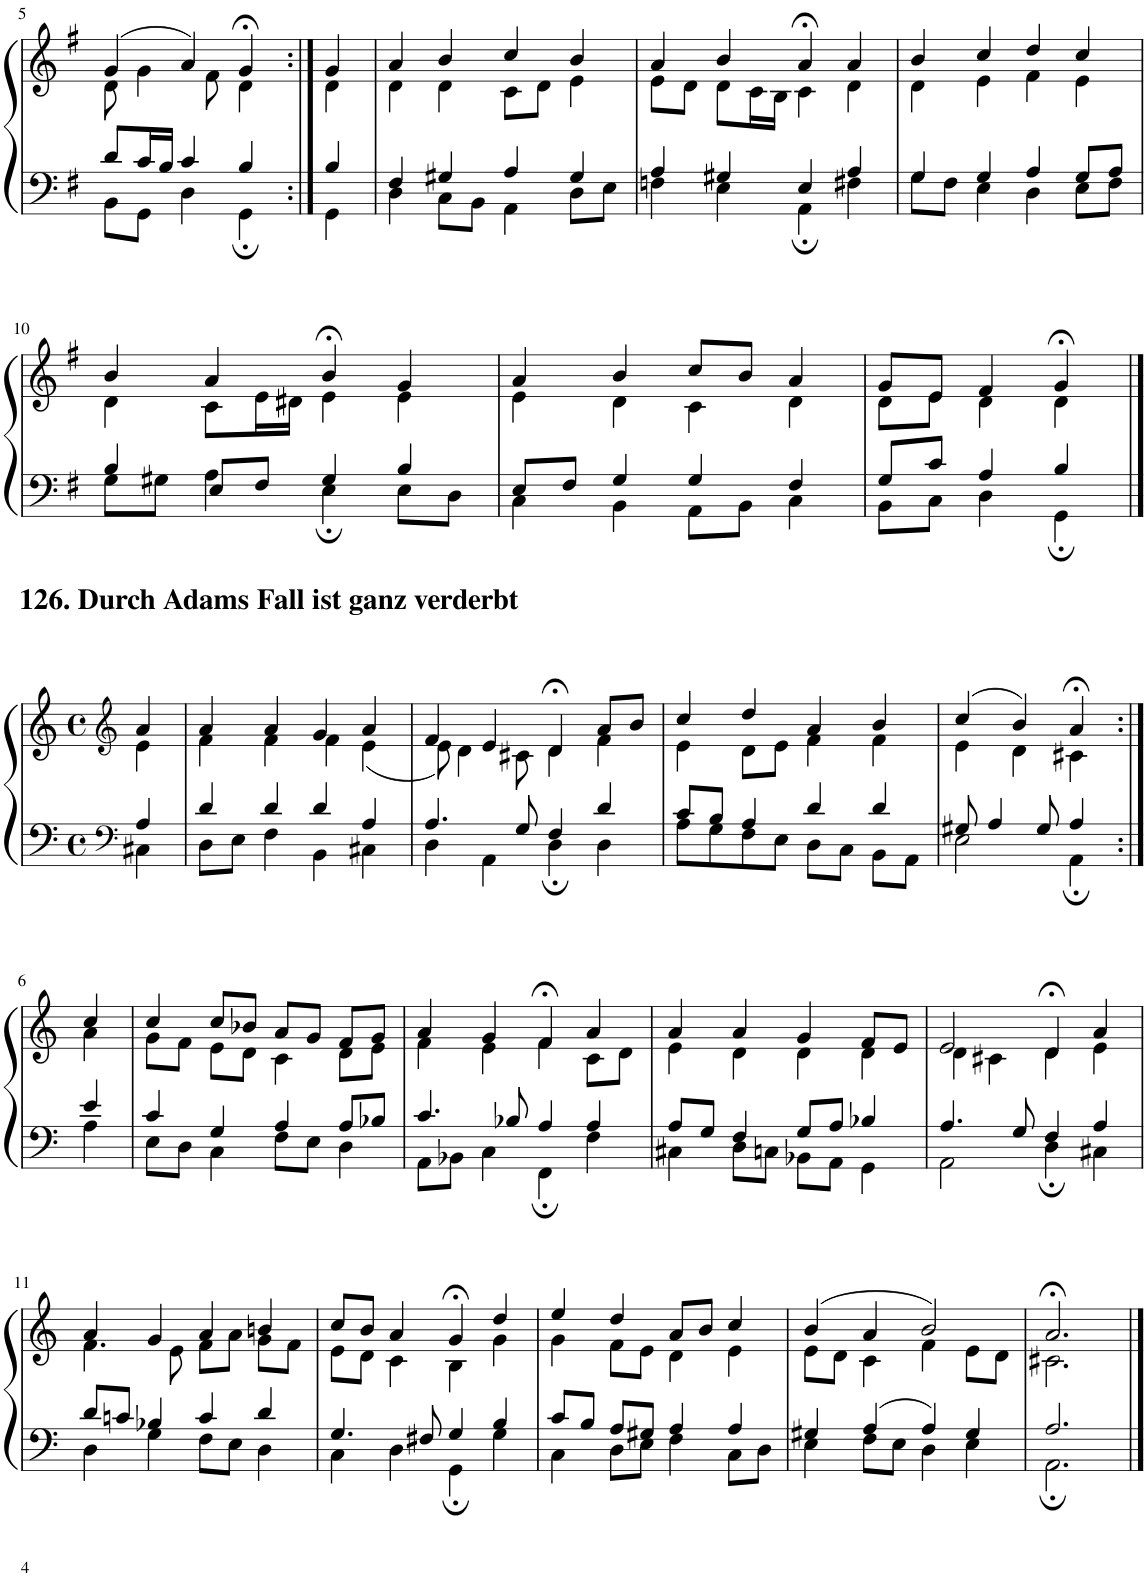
**kern	**kern
*part1	*part1
*staff2	*staff1
*I"Piano	*
*I'Pno	*
!!LO:PB:g=z
*clefF4	*clefG2
*k[f#]	*k[f#]
*M4/4	*M4/4
*met(c)	*met(c)
=5	=5
*^	*^
8d/L	8BB\L	(4g/	8d\
16c/L	8GG\J	.	4g\
16B/JJ	.	.	.
4c/	4D\	4a/)	.
.	.	.	8f#\
4B/	4GG;\	4g;</	4d\
=6:|!	=6:|!	=6:|!	=6:|!
4B/	4GG\	4g/	4d\
=7	=7	=7	=7
4F#/	4D\	4a/	4d\
4G#X/	8C\L	4b/	4d\
.	8BB\J	.	.
4A/	4AA\	4cc/	8c\L
.	.	.	8d\J
4G#/	8D\L	4b/	4e\
.	8E\J	.	.
=8	=8	=8	=8
4A/	4Fn\	4a/	8e\L
.	.	.	8d\J
4G#X/	4E\	4b/	8d\L
.	.	.	16c\L
.	.	.	16B\JJ
4E/	4AA;\	4a;</	4c\
4A/	4F#X\	4a/	4d\
=9	=9	=9	=9
4G/	8G\L	4b/	4d\
.	8F#\J	.	.
4G/	4E\	4cc/	4e\
4A/	4D\	4dd/	4f#\
8G/L	8E\L	4cc/	4e\
8A/J	8F#\J	.	.
!!LO:LB:g=z	!!
=10	=10	=10	=10
4B/	8G\L	4b/	4d\
.	8G#X\J	.	.
8E/L	4A\	4a/	8c\L
8F#/J	.	.	16e\L
.	.	.	16d#X\JJ
4G#/	4E;\	4b;</	4e\
4B/	8E\L	4g/	4e\
.	8D\J	.	.
=11	=11	=11	=11
8E/L	4C\	4a/	4e\
8F#/J	.	.	.
4G/	4BB\	4b/	4d\
4G/	8AA\L	8cc/L	4c\
.	8BB\J	8b/J	.
4F#/	4C\	4a/	4d\
=12	=12	=12	=12
8G/L	8BB\L	8g/L	8d\L
8c/J	8C\J	8e/J	8e\J
4A/	4D\	4f#/	4d\
4B/	4GG;\	4g;</	4d\
!!LO:LB:g=z	!!
==1	==1	==1	==1
*clefF4	*	*clefG2	*
*k[]	*	*k[]	*
*M4/4	*	*M4/4	*
*met(c)	*	*met(c)	*
4A/	4C#X\	4a/	4e\
=2	=2	=2	=2
4d/	8D\L	4a/	4f\
.	8E\J	.	.
4d/	4F\	4a/	4f\
4d/	4BB\	4g/	4f\
4A/	4C#X\	4a/	(4e\
=3	=3	=3	=3
4.A/	4D\	4f/	8e\)
.	.	.	4d\
.	4AA\	4e/	.
8G/	.	.	8c#X\
4F/	4D;\	4d;</	4d\
4d/	4D\	8a/L	4f\
.	.	8b/J	.
=4	=4	=4	=4
8c/L	8A\L	4cc/	4e\
8B/J	8G\	.	.
4A/	8F\	4dd/	8d\L
.	8E\J	.	8e\J
4d/	8D\L	4a/	4f\
.	8C\J	.	.
4d/	8BB\L	4b/	4f\
.	8AA\J	.	.
=5	=5	=5	=5
8G#X/	2E\	(4cc/	4e\
4A/	.	.	.
.	.	4b/)	4d\
8G#/	.	.	.
4A/	4AA;\	4a;</	4c#X\
!!LO:LB:g=z	!!
=6:|!	=6:|!	=6:|!	=6:|!
4e/	4A\	4cc/	4a\
=7	=7	=7	=7
4c/	8E\L	4cc/	8g\L
.	8D\J	.	8f\J
4G/	4C\	8cc/L	8e\L
.	.	8b-X/J	8d\J
4A/	8F\L	8a/L	4c\
.	8E\J	8g/J	.
8A/L	4D\	8f/L	8d\L
8B-X/J	.	8g/J	8e\J
=8	=8	=8	=8
4.c/	8AA\L	4a/	4f\
.	8BB-X\J	.	.
.	4C\	4g/	4e\
8B-X/	.	.	.
4A/	4FF;\	4f;</	4f\
4A/	4F\	4a/	8c\L
.	.	.	8d\J
=9	=9	=9	=9
8A/L	4C#X\	4a/	4e\
8G/J	.	.	.
4F/	8D\L	4a/	4d\
.	8Cn\J	.	.
8G/L	8BB-X\L	4g/	4d\
8A/J	8AA\J	.	.
4B-X/	4GG\	8f/L	4d\
.	.	8e/J	.
=10	=10	=10	=10
4.A/	2AA\	2e/	4d\
.	.	.	4c#X\
8G/	.	.	.
4F/	4D;\	4d;</	4d\
4A/	4C#X\	4a/	4e\
!!LO:LB:g=z	!!
=11	=11	=11	=11
8d/L	4D\	4a/	4.f\
8cn/J	.	.	.
4B-X/	4G\	4g/	.
.	.	.	8e\
4c/	8F\L	4a/	8f\L
.	8E\J	.	8a\J
4d/	4D\	4bn/	8g\L
.	.	.	8f\J
=12	=12	=12	=12
4.G/	4C\	8cc/L	8e\L
.	.	8b/J	8d\J
.	4D\	4a/	4c\
8F#X/	.	.	.
4G/	4GG;\	4g;</	4B\
4B/	4G\	4dd/	4g\
=13	=13	=13	=13
8c/L	4C\	4ee/	4g\
8B/J	.	.	.
8A/L	8D\L	4dd/	8f\L
8G#X/J	8E\J	.	8e\J
4A/	4F\	8a/L	4d\
.	.	8b/J	.
4A/	8C\L	4cc/	4e\
.	8D\J	.	.
=14	=14	=14	=14
4G#X/	4E\	(4b/	8e\L
.	.	.	8d\J
4A/	8F\L	4a/	4c\
.	8E\J	.	.
4A/	4D\	2b/)	4f\
4G#/	4E\	.	8e\L
.	.	.	8d\J
=15	=15	=15	=15
2.A/	2.AA;\	2.a;</	2.c#X\
*v	*v	*	*
*	*v	*v
==	==
*-	*-
